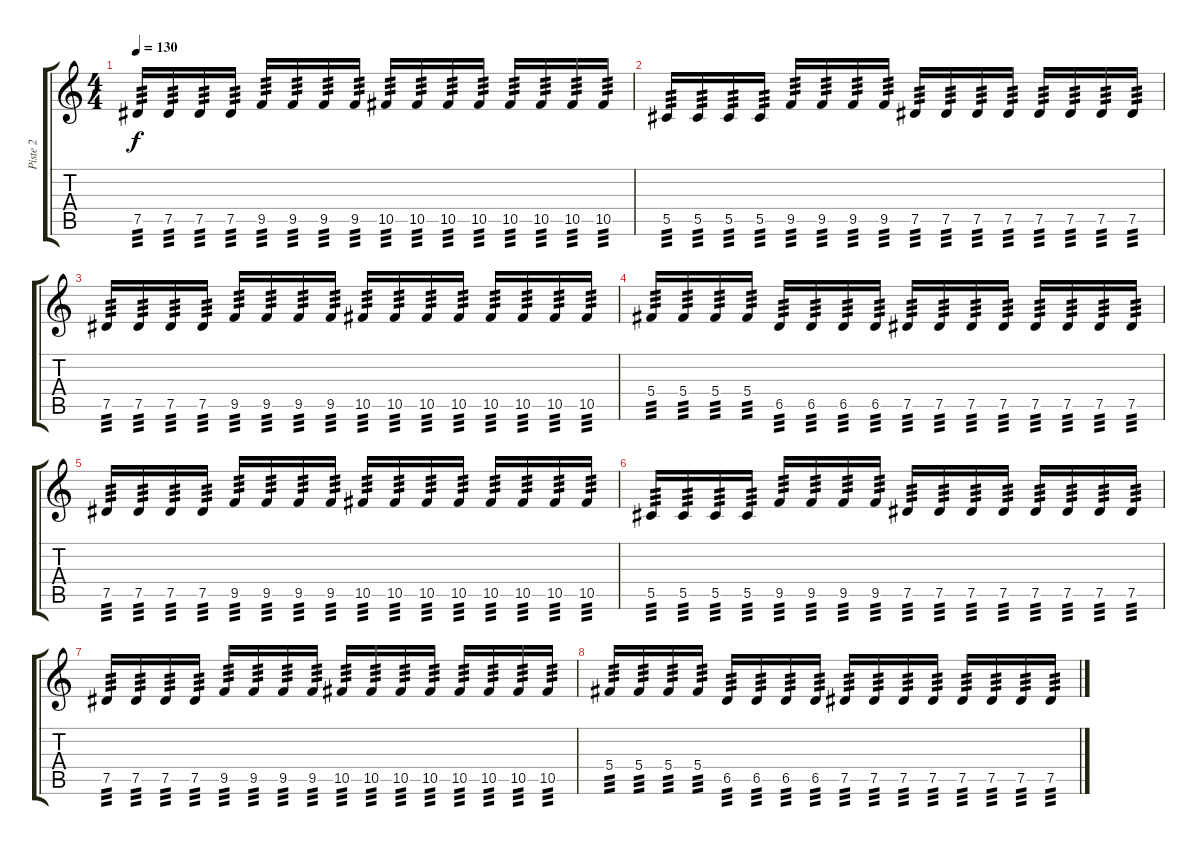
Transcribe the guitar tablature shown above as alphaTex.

\track ("Piste 2" "Piste 2") {instrument distortionguitar}
\staff {score tabs}
\tuning (Eb4 Bb3 Gb3 Db3 Ab2 Eb2) {hide}
\ts (4 4)
\tempo 130
\clef g2
\ks c
7.5.16{tp 3 dy f} 7.5.16{tp 3} 7.5.16{tp 3} 7.5.16{tp 3} 9.5.16{tp 3} 9.5.16{tp 3} 9.5.16{tp 3} 9.5.16{tp 3} 10.5.16{tp 3} 10.5.16{tp 3} 10.5.16{tp 3} 10.5.16{tp 3} 10.5.16{tp 3} 10.5.16{tp 3} 10.5.16{tp 3} 10.5.16{tp 3} |
5.5.16{tp 3} 5.5.16{tp 3} 5.5.16{tp 3} 5.5.16{tp 3} 9.5.16{tp 3} 9.5.16{tp 3} 9.5.16{tp 3} 9.5.16{tp 3} 7.5.16{tp 3} 7.5.16{tp 3} 7.5.16{tp 3} 7.5.16{tp 3} 7.5.16{tp 3} 7.5.16{tp 3} 7.5.16{tp 3} 7.5.16{tp 3} |
7.5.16{tp 3} 7.5.16{tp 3} 7.5.16{tp 3} 7.5.16{tp 3} 9.5.16{tp 3} 9.5.16{tp 3} 9.5.16{tp 3} 9.5.16{tp 3} 10.5.16{tp 3} 10.5.16{tp 3} 10.5.16{tp 3} 10.5.16{tp 3} 10.5.16{tp 3} 10.5.16{tp 3} 10.5.16{tp 3} 10.5.16{tp 3} |
5.4.16{tp 3} 5.4.16{tp 3} 5.4.16{tp 3} 5.4.16{tp 3} 6.5.16{tp 3} 6.5.16{tp 3} 6.5.16{tp 3} 6.5.16{tp 3} 7.5.16{tp 3} 7.5.16{tp 3} 7.5.16{tp 3} 7.5.16{tp 3} 7.5.16{tp 3} 7.5.16{tp 3} 7.5.16{tp 3} 7.5.16{tp 3} |
7.5.16{tp 3} 7.5.16{tp 3} 7.5.16{tp 3} 7.5.16{tp 3} 9.5.16{tp 3} 9.5.16{tp 3} 9.5.16{tp 3} 9.5.16{tp 3} 10.5.16{tp 3} 10.5.16{tp 3} 10.5.16{tp 3} 10.5.16{tp 3} 10.5.16{tp 3} 10.5.16{tp 3} 10.5.16{tp 3} 10.5.16{tp 3} |
5.5.16{tp 3} 5.5.16{tp 3} 5.5.16{tp 3} 5.5.16{tp 3} 9.5.16{tp 3} 9.5.16{tp 3} 9.5.16{tp 3} 9.5.16{tp 3} 7.5.16{tp 3} 7.5.16{tp 3} 7.5.16{tp 3} 7.5.16{tp 3} 7.5.16{tp 3} 7.5.16{tp 3} 7.5.16{tp 3} 7.5.16{tp 3} |
7.5.16{tp 3} 7.5.16{tp 3} 7.5.16{tp 3} 7.5.16{tp 3} 9.5.16{tp 3} 9.5.16{tp 3} 9.5.16{tp 3} 9.5.16{tp 3} 10.5.16{tp 3} 10.5.16{tp 3} 10.5.16{tp 3} 10.5.16{tp 3} 10.5.16{tp 3} 10.5.16{tp 3} 10.5.16{tp 3} 10.5.16{tp 3} |
5.4.16{tp 3} 5.4.16{tp 3} 5.4.16{tp 3} 5.4.16{tp 3} 6.5.16{tp 3} 6.5.16{tp 3} 6.5.16{tp 3} 6.5.16{tp 3} 7.5.16{tp 3} 7.5.16{tp 3} 7.5.16{tp 3} 7.5.16{tp 3} 7.5.16{tp 3} 7.5.16{tp 3} 7.5.16{tp 3} 7.5.16{tp 3}
